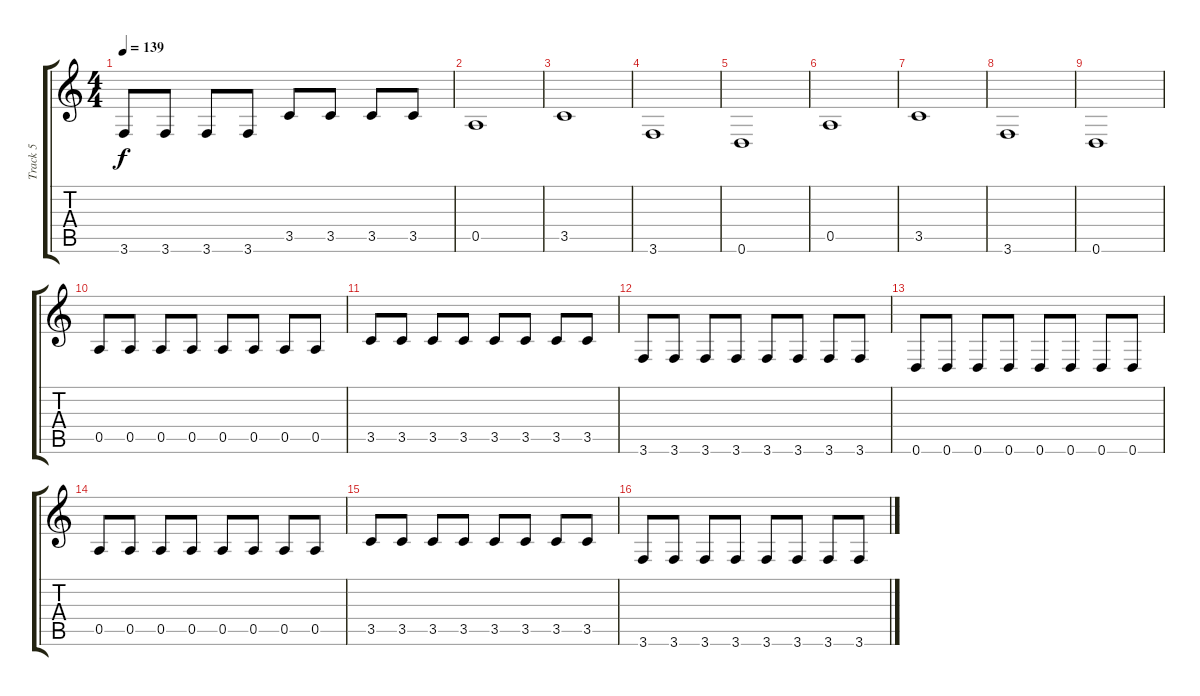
\track ("Track 5" "Track 5") {instrument fretlessbass}
\staff {score tabs}
\tuning (E4 B3 G3 D3 A2 D2) {hide}
\ts (4 4)
\tempo 139
\clef g2
\ks c
3.6.8{dy f} 3.6.8 3.6.8 3.6.8 3.5.8 3.5.8 3.5.8 3.5.8 |
0.5.1 |
3.5.1 |
3.6.1 |
0.6.1 |
0.5.1 |
3.5.1 |
3.6.1 |
0.6.1 |
0.5.8 0.5.8 0.5.8 0.5.8 0.5.8 0.5.8 0.5.8 0.5.8 |
3.5.8 3.5.8 3.5.8 3.5.8 3.5.8 3.5.8 3.5.8 3.5.8 |
3.6.8 3.6.8 3.6.8 3.6.8 3.6.8 3.6.8 3.6.8 3.6.8 |
0.6.8 0.6.8 0.6.8 0.6.8 0.6.8 0.6.8 0.6.8 0.6.8 |
0.5.8 0.5.8 0.5.8 0.5.8 0.5.8 0.5.8 0.5.8 0.5.8 |
3.5.8 3.5.8 3.5.8 3.5.8 3.5.8 3.5.8 3.5.8 3.5.8 |
3.6.8 3.6.8 3.6.8 3.6.8 3.6.8 3.6.8 3.6.8 3.6.8
